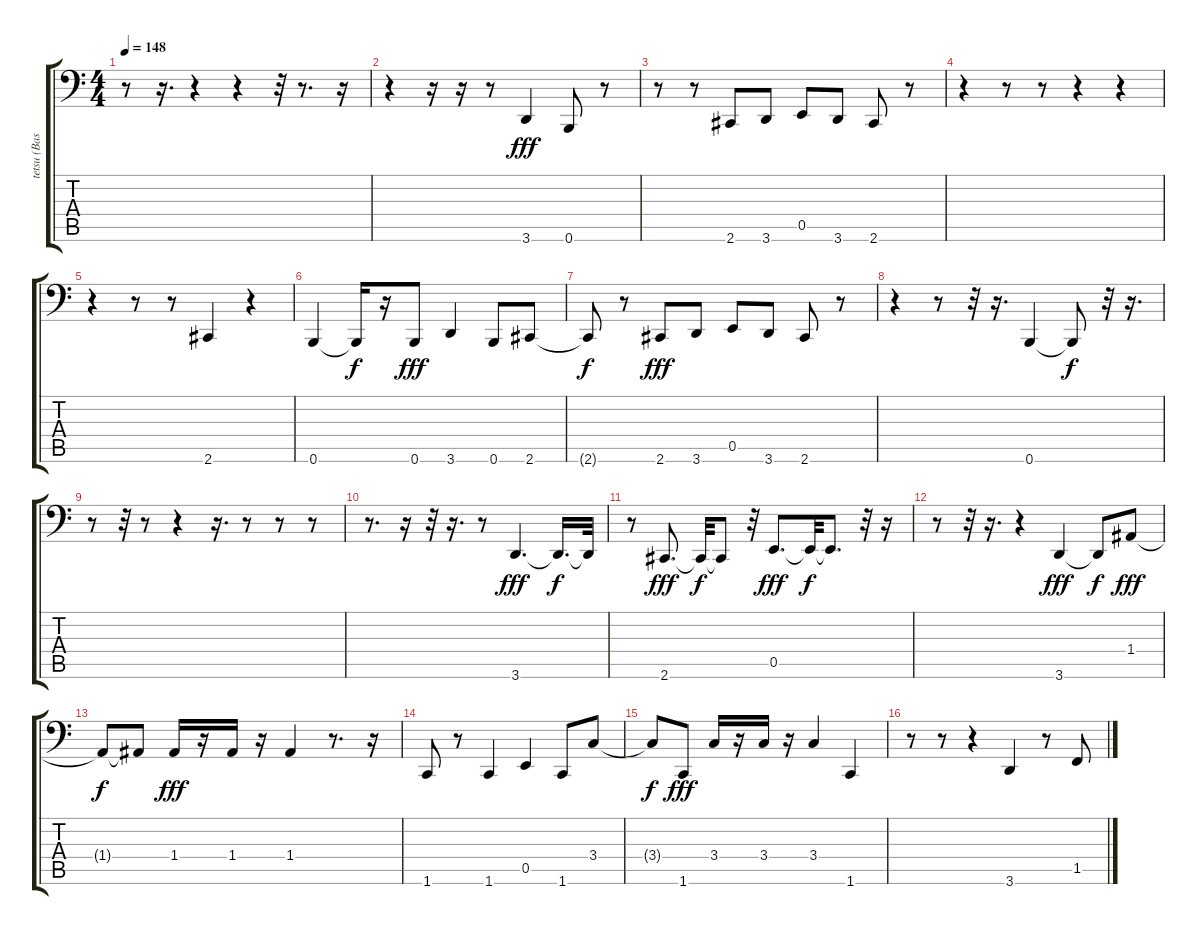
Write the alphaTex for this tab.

\track ("tetsu (Bass Guitar)" "tetsu (Bas") {instrument electricbasspick}
\staff {score tabs}
\tuning (C3 G2 D2 A1 E1 B0) {hide}
\ts (4 4)
\tempo 148
\clef f4
\ks c
r.8{dy fff} r.16{d} r.4 r.4 r.32 r.8{d} r.16 |
r.4 r.16 r.16 r.8 3.6.4 0.6.8 r.8 |
r.8 r.8 2.6.8 3.6.8 0.5.8 3.6.8 2.6.8 r.8 |
r.4 r.8 r.8 r.4 r.4 |
r.4 r.8 r.8 2.6.4 r.4 |
0.6.4 0.6{t}.16{dy f} r.16 0.6.8{dy fff} 3.6.4 0.6.8 2.6.8 |
2.6{t}.8{dy f} r.8 2.6.8{dy fff} 3.6.8 0.5.8 3.6.8 2.6.8 r.8 |
r.4 r.8 r.32 r.16{d} 0.6.4 0.6{t}.8{dy f} r.32 r.16{d} |
r.8 r.32 r.8 r.4 r.16{d} r.8 r.8 r.8 |
r.8{d} r.16 r.32 r.16{d} r.8 3.6.4{d dy fff} 3.6{t}.16{d dy f} 3.6{t}.32 |
r.8 2.6.8{d dy fff} 2.6{t}.32{dy f} 2.6{t}.8 r.32 0.5.8{d dy fff} 0.5{t}.32{dy f} 0.5{t}.8{d} r.32 r.16 |
r.8 r.32 r.16{d} r.4 3.6.4{dy fff} 3.6{t}.8{dy f} 1.4.8{dy fff} |
1.4{t}.8{dy f} 1.4{t}.8 1.4.16{dy fff} r.16 1.4.16 r.16 1.4.4 r.8{d} r.16 |
1.6.8 r.8 1.6.4 0.5.4 1.6.8 3.4.8 |
3.4{t}.8{dy f} 1.6.8{dy fff} 3.4.16 r.16 3.4.16 r.16 3.4.4 1.6.4 |
r.8 r.8 r.4 3.6.4 r.8 1.5.8
